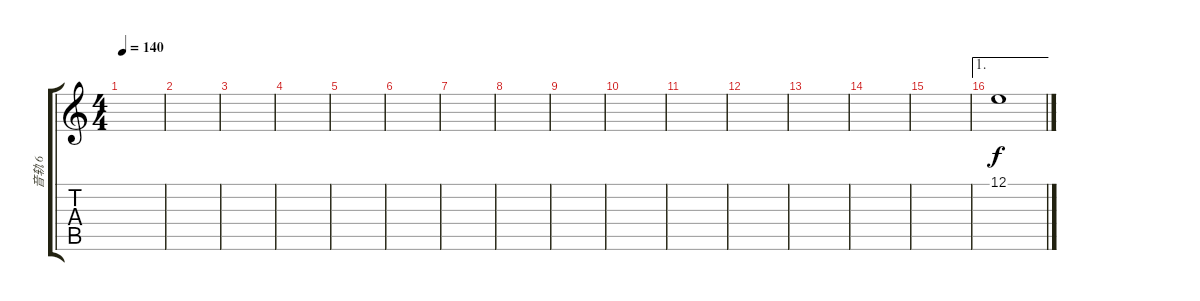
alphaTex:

\track ("音轨 6" "音轨 6") {instrument fx8scifi}
\staff {score tabs}
\tuning (E4 B3 G3 D3 A2 E2) {hide}
\ts (4 4)
\tempo 140
\clef g2
\ks c
|
|
|
|
|
|
|
|
|
|
|
|
|
|
|
\ae 1
12.1.1
